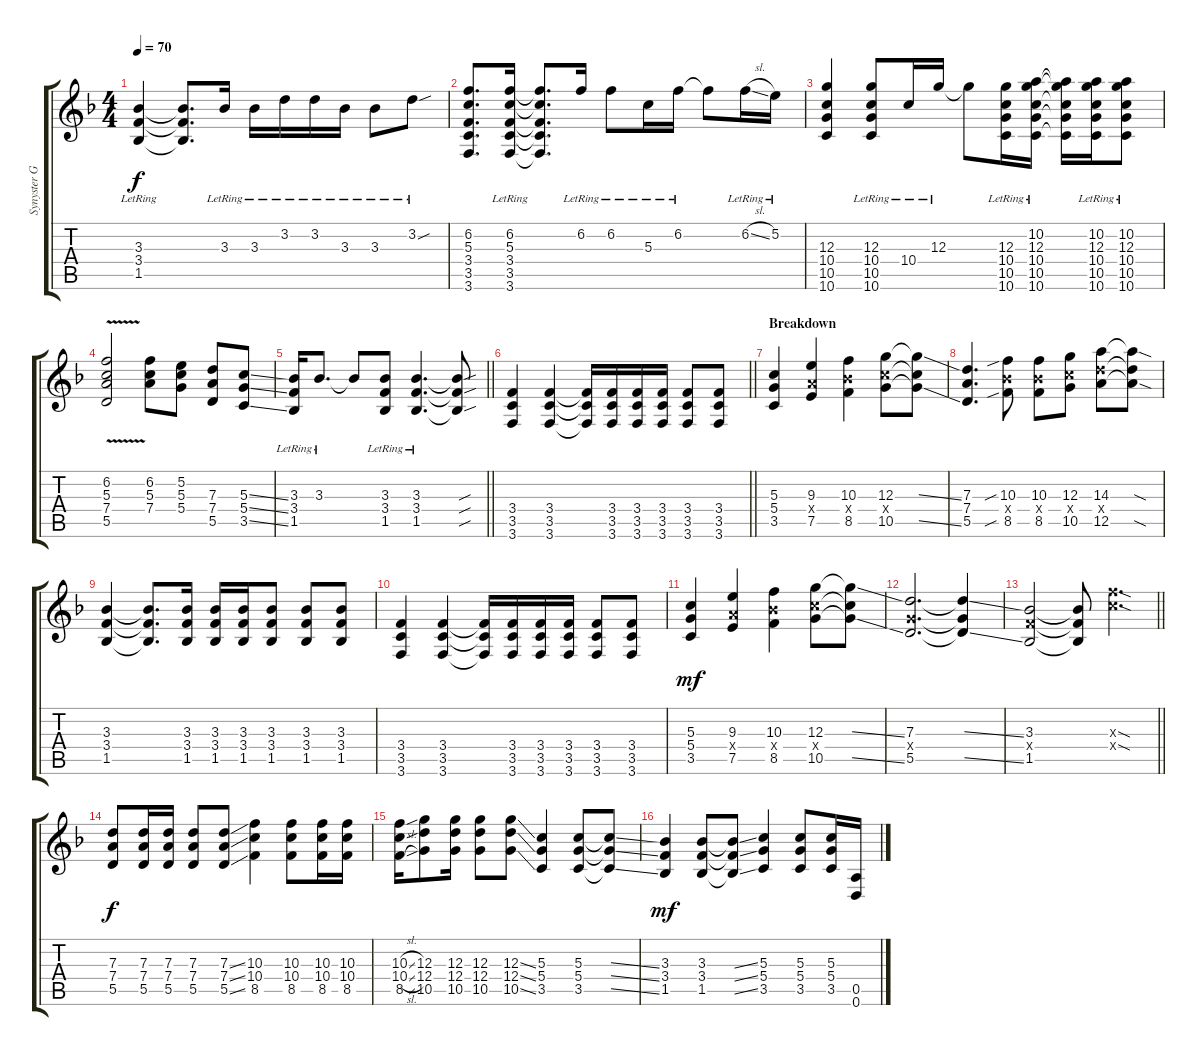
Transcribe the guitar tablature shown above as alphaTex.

\track ("Synyster Gates" "Synyster G") {instrument distortionguitar}
\staff {score tabs}
\tuning (E4 B3 G3 D3 A2 D2) {hide}
\ts (4 4)
\tempo 70
\clef g2
\ks f
(3.3{lr} 3.4{lr} 1.5{lr}).4{dy f} (3.3{t} 3.4{t} 1.5{t}).8{d} 3.3{lr}.16 3.3{lr}.16 3.2{lr}.16 3.2{lr}.16 3.3{lr}.16 3.3{lr}.8 3.2{sou lr}.8 |
(6.2 5.3 3.4 3.5 3.6).8{d} (6.2{lr} 5.3{lr} 3.4{lr} 3.5{lr} 3.6{lr}).16 (6.2{t} 5.3{t} 3.4{t} 3.5{t} 3.6{t}).8{d} 6.2{lr}.16 6.2{lr}.8 5.3{lr}.16 6.2{lr}.16 6.2{t}.8 6.2{sl lr}.16 5.2{lr}.16 |
(12.3 10.4 10.5 10.6).4 (12.3{lr} 10.4{lr} 10.5{lr} 10.6{lr}).8 10.4{lr}.16 12.3{lr}.16 12.3{t}.8 (12.3{lr} 10.4{lr} 10.5{lr} 10.6{lr}).16 (10.2{lr} 12.3{lr} 10.4{lr} 10.5{lr} 10.6{lr}).16 (10.2{t} 12.3{t} 10.4{t} 10.5{t} 10.6{t}).16 (10.2{lr} 12.3{lr} 10.4{lr} 10.5{lr} 10.6{lr}).16 (10.2{lr} 12.3{lr} 10.4{lr} 10.5{lr} 10.6{lr}).8 |
(6.2{v} 5.3{v} 7.4{v} 5.5{v}).2 (6.2 5.3 7.4).8 (5.2 5.3 5.4).8 (7.3 7.4 5.5).8 (5.3{ss} 5.4{ss} 3.5{ss}).8 |
\barLineRight lightlight
(3.3{lr} 3.4{lr} 1.5{lr}).16 3.3{lr}.8{d} 3.3{t}.8 (3.3{lr} 3.4{lr} 1.5{lr}).8 (3.3{lr} 3.4{lr} 1.5{lr}).4{d} (3.3{sou t} 3.4{sou t} 1.5{sou t}).8 |
\barLineRight lightlight
(3.4 3.5 3.6).4 (3.4 3.5 3.6).4 (3.4{t} 3.5{t} 3.6{t}).16 (3.4 3.5 3.6).16 (3.4 3.5 3.6).16 (3.4 3.5 3.6).16 (3.4 3.5 3.6).8 (3.4 3.5 3.6).8 |
\section ("" "Breakdown")
(5.3 5.4 3.5).4 (9.3 7.4{x} 7.5).4 (10.3 8.4{x} 8.5).4 (12.3 10.4{x} 10.5).8 (12.3{ss t} 10.4{t} 10.5{ss t}).8 |
(7.3 7.4 5.5).4{d} (10.3{sib} 8.4{x} 8.5{sib}).8 (10.3 8.4{x} 8.5).8 (12.3 10.4{x} 10.5).8 (14.3 12.4{x} 12.5).8 (14.3{sod t} 12.4{t} 12.5{sod t}).8 |
(3.3 3.4 1.5).4 (3.3{t} 3.4{t} 1.5{t}).8{d} (3.3 3.4 1.5).16 (3.3 3.4 1.5).16 (3.3 3.4 1.5).16 (3.3 3.4 1.5).8 (3.3 3.4 1.5).8 (3.3 3.4 1.5).8 |
(3.4 3.5 3.6).4 (3.4 3.5 3.6).4 (3.4{t} 3.5{t} 3.6{t}).16 (3.4 3.5 3.6).16 (3.4 3.5 3.6).16 (3.4 3.5 3.6).16 (3.4 3.5 3.6).8 (3.4 3.5 3.6).8 |
(5.3 5.4 3.5).4{dy mf} (9.3 7.4{x} 7.5).4 (10.3 8.4{x} 8.5).4 (12.3 10.4{x} 10.5).8 (12.3{ss t} 10.4{t} 10.5{ss t}).8 |
(7.3 5.4{x} 5.5).2{d} (7.3{ss t} 5.4{t} 5.5{ss t}).4 |
\barLineRight lightlight
(3.3 3.4{x} 1.5).2 (3.3{t} 3.4{t} 1.5{t}).8 (10.3{sod x} 10.4{sod x}).4{d} |
(7.3 7.4 5.5).8{dy f} (7.3 7.4 5.5).16 (7.3 7.4 5.5).16 (7.3 7.4 5.5).8 (7.3{ss} 7.4{ss} 5.5{ss}).8 (10.3 10.4 8.5).4 (10.3 10.4 8.5).8 (10.3 10.4 8.5).16 (10.3 10.4 8.5).16 |
(10.3{sl} 10.4{sl} 8.5{sl}).16 (12.3 12.4 10.5).8 (12.3 12.4 10.5).16 (12.3 12.4 10.5).8 (12.3{ss} 12.4{ss} 10.5{ss}).8 (5.3 5.4 3.5).4 (5.3 5.4 3.5).8 (5.3{ss t} 5.4{ss t} 3.5{ss t}).8 |
(3.3 3.4 1.5).4{dy mf} (3.3 3.4 1.5).8 (3.3{ss t} 3.4{ss t} 1.5{ss t}).8 (5.3 5.4 3.5).4 (5.3 5.4 3.5).8 (5.3 5.4 3.5).16 (0.5 0.6).16
